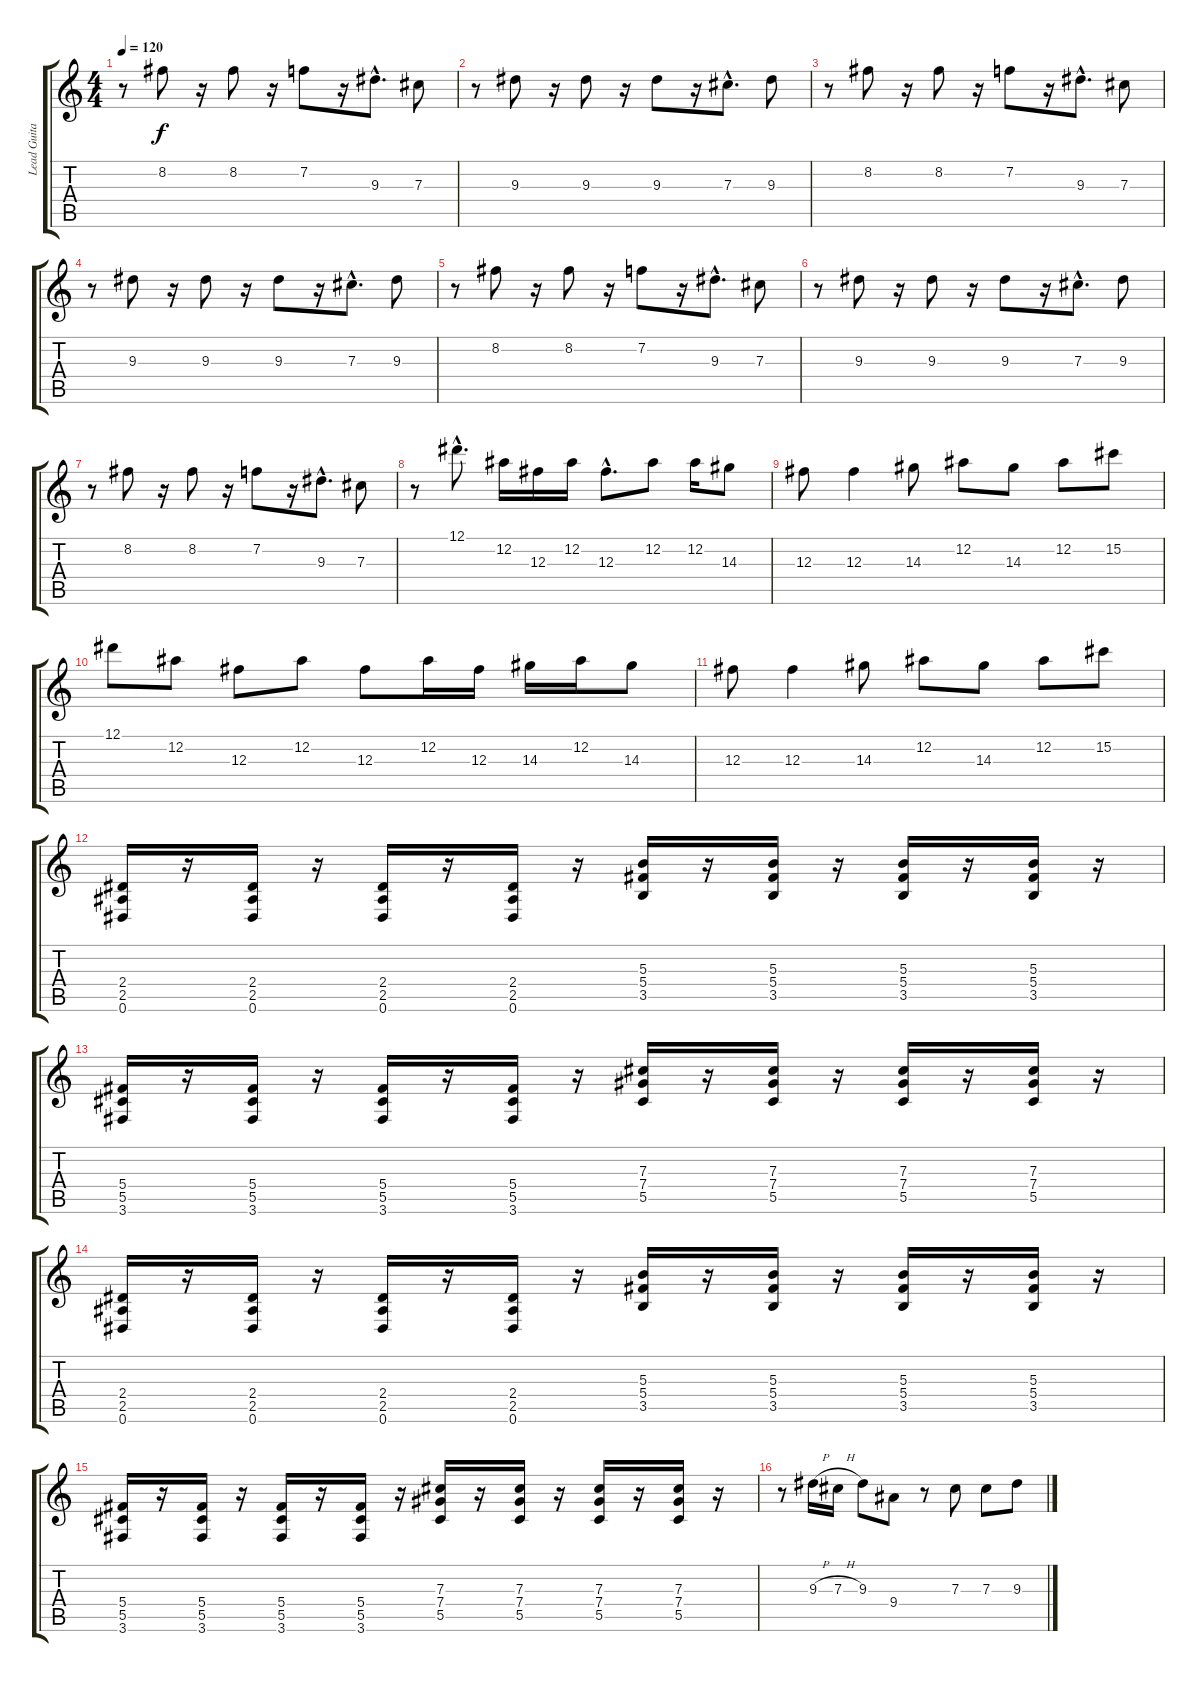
\track ("Lead Guitar" "Lead Guita") {instrument distortionguitar}
\staff {score tabs}
\tuning (Eb4 Bb3 Gb3 Db3 Ab2 Eb2) {hide}
\ts (4 4)
\tempo 120
\clef g2
\ks c
r.8{dy f} 8.2.8 r.16 8.2.8 r.16 7.2.8 r.16 9.3{hac}.8{d} 7.3.8 |
r.8 9.3.8 r.16 9.3.8 r.16 9.3.8 r.16 7.3{hac}.8{d} 9.3.8 |
r.8 8.2.8 r.16 8.2.8 r.16 7.2.8 r.16 9.3{hac}.8{d} 7.3.8 |
r.8 9.3.8 r.16 9.3.8 r.16 9.3.8 r.16 7.3{hac}.8{d} 9.3.8 |
r.8 8.2.8 r.16 8.2.8 r.16 7.2.8 r.16 9.3{hac}.8{d} 7.3.8 |
r.8 9.3.8 r.16 9.3.8 r.16 9.3.8 r.16 7.3{hac}.8{d} 9.3.8 |
r.8 8.2.8 r.16 8.2.8 r.16 7.2.8 r.16 9.3{hac}.8{d} 7.3.8 |
r.8 12.1{hac}.8{d} 12.2.16 12.3.16 12.2.16 12.3{hac}.8{d} 12.2.8 12.2.16 14.3.8 |
12.3.8 12.3.4 14.3.8 12.2.8 14.3.8 12.2.8 15.2.8 |
12.1.8 12.2.8 12.3.8 12.2.8 12.3.8 12.2.16 12.3.16 14.3.16 12.2.16 14.3.8 |
12.3.8 12.3.4 14.3.8 12.2.8 14.3.8 12.2.8 15.2.8 |
(2.4 2.5 0.6).16 r.16 (2.4 2.5 0.6).16 r.16 (2.4 2.5 0.6).16 r.16 (2.4 2.5 0.6).16 r.16 (5.3 5.4 3.5).16 r.16 (5.3 5.4 3.5).16 r.16 (5.3 5.4 3.5).16 r.16 (5.3 5.4 3.5).16 r.16 |
(5.4 5.5 3.6).16 r.16 (5.4 5.5 3.6).16 r.16 (5.4 5.5 3.6).16 r.16 (5.4 5.5 3.6).16 r.16 (7.3 7.4 5.5).16 r.16 (7.3 7.4 5.5).16 r.16 (7.3 7.4 5.5).16 r.16 (7.3 7.4 5.5).16 r.16 |
(2.4 2.5 0.6).16 r.16 (2.4 2.5 0.6).16 r.16 (2.4 2.5 0.6).16 r.16 (2.4 2.5 0.6).16 r.16 (5.3 5.4 3.5).16 r.16 (5.3 5.4 3.5).16 r.16 (5.3 5.4 3.5).16 r.16 (5.3 5.4 3.5).16 r.16 |
(5.4 5.5 3.6).16 r.16 (5.4 5.5 3.6).16 r.16 (5.4 5.5 3.6).16 r.16 (5.4 5.5 3.6).16 r.16 (7.3 7.4 5.5).16 r.16 (7.3 7.4 5.5).16 r.16 (7.3 7.4 5.5).16 r.16 (7.3 7.4 5.5).16 r.16 |
r.8 9.3{h}.16 7.3{h}.16 9.3.8 9.4.8 r.8 7.3.8 7.3.8 9.3.8
